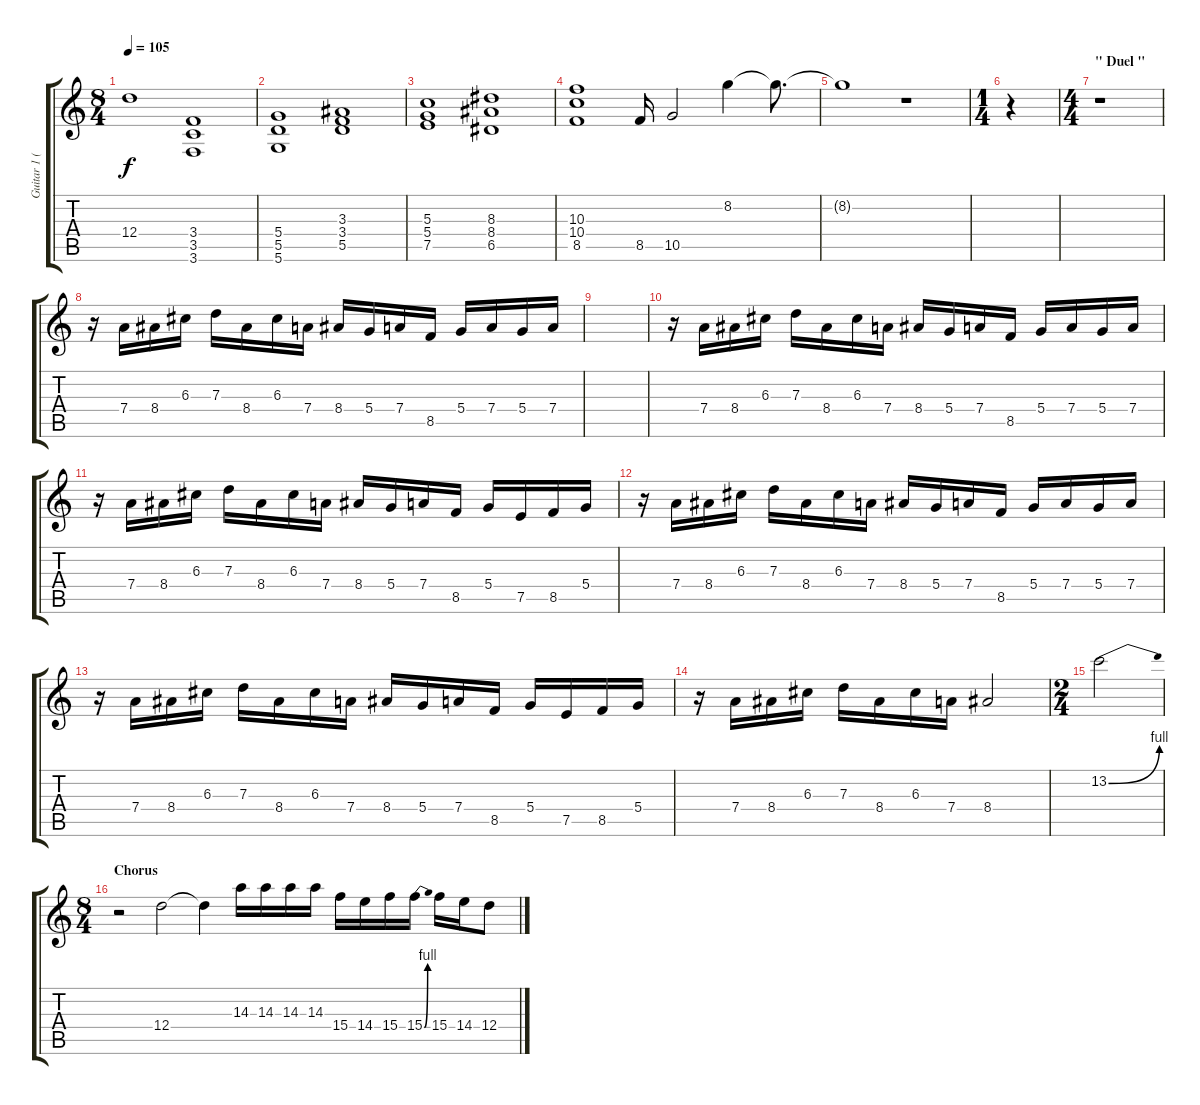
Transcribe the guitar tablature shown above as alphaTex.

\track ("Guitar 1 (Ritchie Blackmore)" "Guitar 1 (") {instrument overdrivenguitar}
\staff {score tabs}
\tuning (E4 B3 G3 D3 A2 D2) {hide}
\ts (8 4)
\tempo 105
\clef g2
\ks c
12.4.1{dy f} (3.4 3.5 3.6).1 |
(5.4 5.5 5.6).1 (3.3 3.4 5.5).1 |
(5.3 5.4 7.5).1 (8.3 8.4 6.5).1 |
(10.3 10.4 8.5).1 8.5.16 10.5.2 8.2.4 8.2{t}.8{d} |
8.2{t}.1 r.1 |
\ts (1 4)
r.4 |
\ts (4 4)
\section ("" "\" Duel \" ")
r.1 |
r.16 7.4.16 8.4.16 6.3.16 7.3.16 8.4.16 6.3.16 7.4.16 8.4.16 5.4.16 7.4.16 8.5.16 5.4.16 7.4.16 5.4.16 7.4.16 |
|
r.16 7.4.16 8.4.16 6.3.16 7.3.16 8.4.16 6.3.16 7.4.16 8.4.16 5.4.16 7.4.16 8.5.16 5.4.16 7.4.16 5.4.16 7.4.16 |
r.16 7.4.16 8.4.16 6.3.16 7.3.16 8.4.16 6.3.16 7.4.16 8.4.16 5.4.16 7.4.16 8.5.16 5.4.16 7.5.16 8.5.16 5.4.16 |
r.16 7.4.16 8.4.16 6.3.16 7.3.16 8.4.16 6.3.16 7.4.16 8.4.16 5.4.16 7.4.16 8.5.16 5.4.16 7.4.16 5.4.16 7.4.16 |
r.16 7.4.16 8.4.16 6.3.16 7.3.16 8.4.16 6.3.16 7.4.16 8.4.16 5.4.16 7.4.16 8.5.16 5.4.16 7.5.16 8.5.16 5.4.16 |
r.16 7.4.16 8.4.16 6.3.16 7.3.16 8.4.16 6.3.16 7.4.16 8.4.2 |
\ts (2 4)
13.2{be (bend 0 0 60 4)}.2 |
\ts (8 4)
\section ("" "Chorus")
r.2 12.4.2 12.4{t}.4 14.3.16 14.3.16 14.3.16 14.3.16 15.4.16 14.4.16 15.4.16 15.4{be (bend 0 0 60 4)}.16 15.4.16 14.4.16 12.4.8
